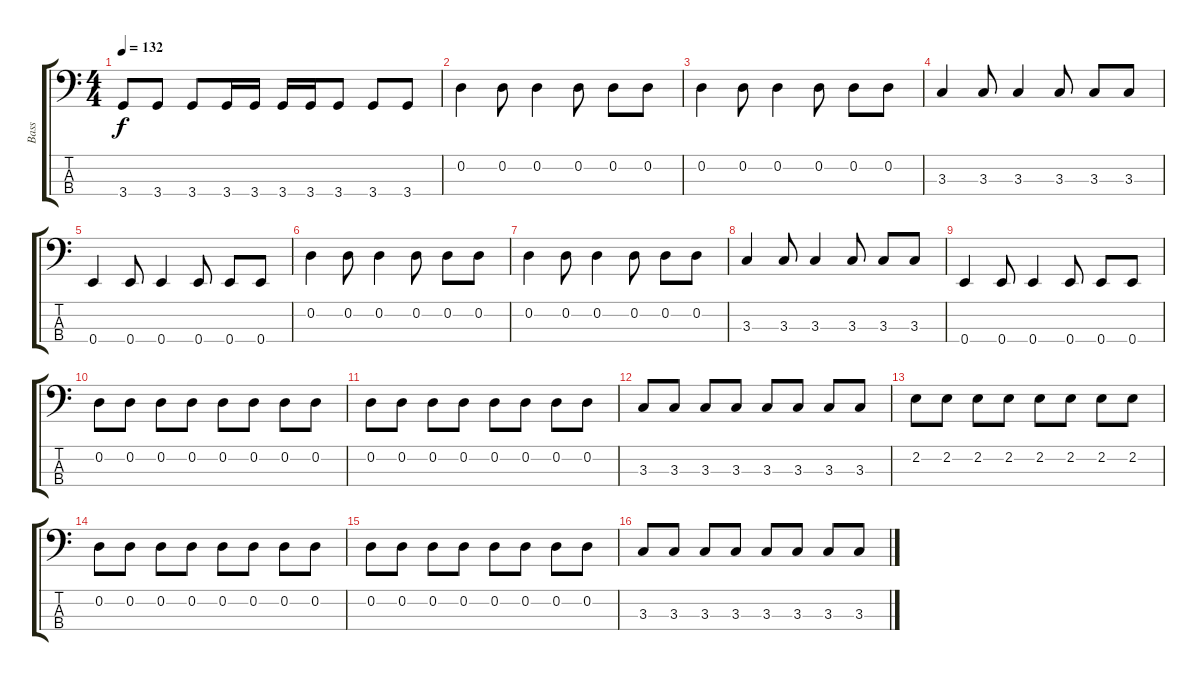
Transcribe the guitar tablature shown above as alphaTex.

\track ("Bass" "Bass") {instrument electricbassfinger}
\staff {score tabs}
\tuning (G2 D2 A1 E1) {hide}
\ts (4 4)
\tempo 132
\clef f4
\ks c
3.4.8{dy f} 3.4.8 3.4.8 3.4.16 3.4.16 3.4.16 3.4.16 3.4.8 3.4.8 3.4.8 |
0.2.4 0.2.8 0.2.4 0.2.8 0.2.8 0.2.8 |
0.2.4 0.2.8 0.2.4 0.2.8 0.2.8 0.2.8 |
3.3.4 3.3.8 3.3.4 3.3.8 3.3.8 3.3.8 |
0.4.4 0.4.8 0.4.4 0.4.8 0.4.8 0.4.8 |
0.2.4 0.2.8 0.2.4 0.2.8 0.2.8 0.2.8 |
0.2.4 0.2.8 0.2.4 0.2.8 0.2.8 0.2.8 |
3.3.4 3.3.8 3.3.4 3.3.8 3.3.8 3.3.8 |
0.4.4 0.4.8 0.4.4 0.4.8 0.4.8 0.4.8 |
0.2.8 0.2.8 0.2.8 0.2.8 0.2.8 0.2.8 0.2.8 0.2.8 |
0.2.8 0.2.8 0.2.8 0.2.8 0.2.8 0.2.8 0.2.8 0.2.8 |
3.3.8 3.3.8 3.3.8 3.3.8 3.3.8 3.3.8 3.3.8 3.3.8 |
2.2.8 2.2.8 2.2.8 2.2.8 2.2.8 2.2.8 2.2.8 2.2.8 |
0.2.8 0.2.8 0.2.8 0.2.8 0.2.8 0.2.8 0.2.8 0.2.8 |
0.2.8 0.2.8 0.2.8 0.2.8 0.2.8 0.2.8 0.2.8 0.2.8 |
3.3.8 3.3.8 3.3.8 3.3.8 3.3.8 3.3.8 3.3.8 3.3.8
